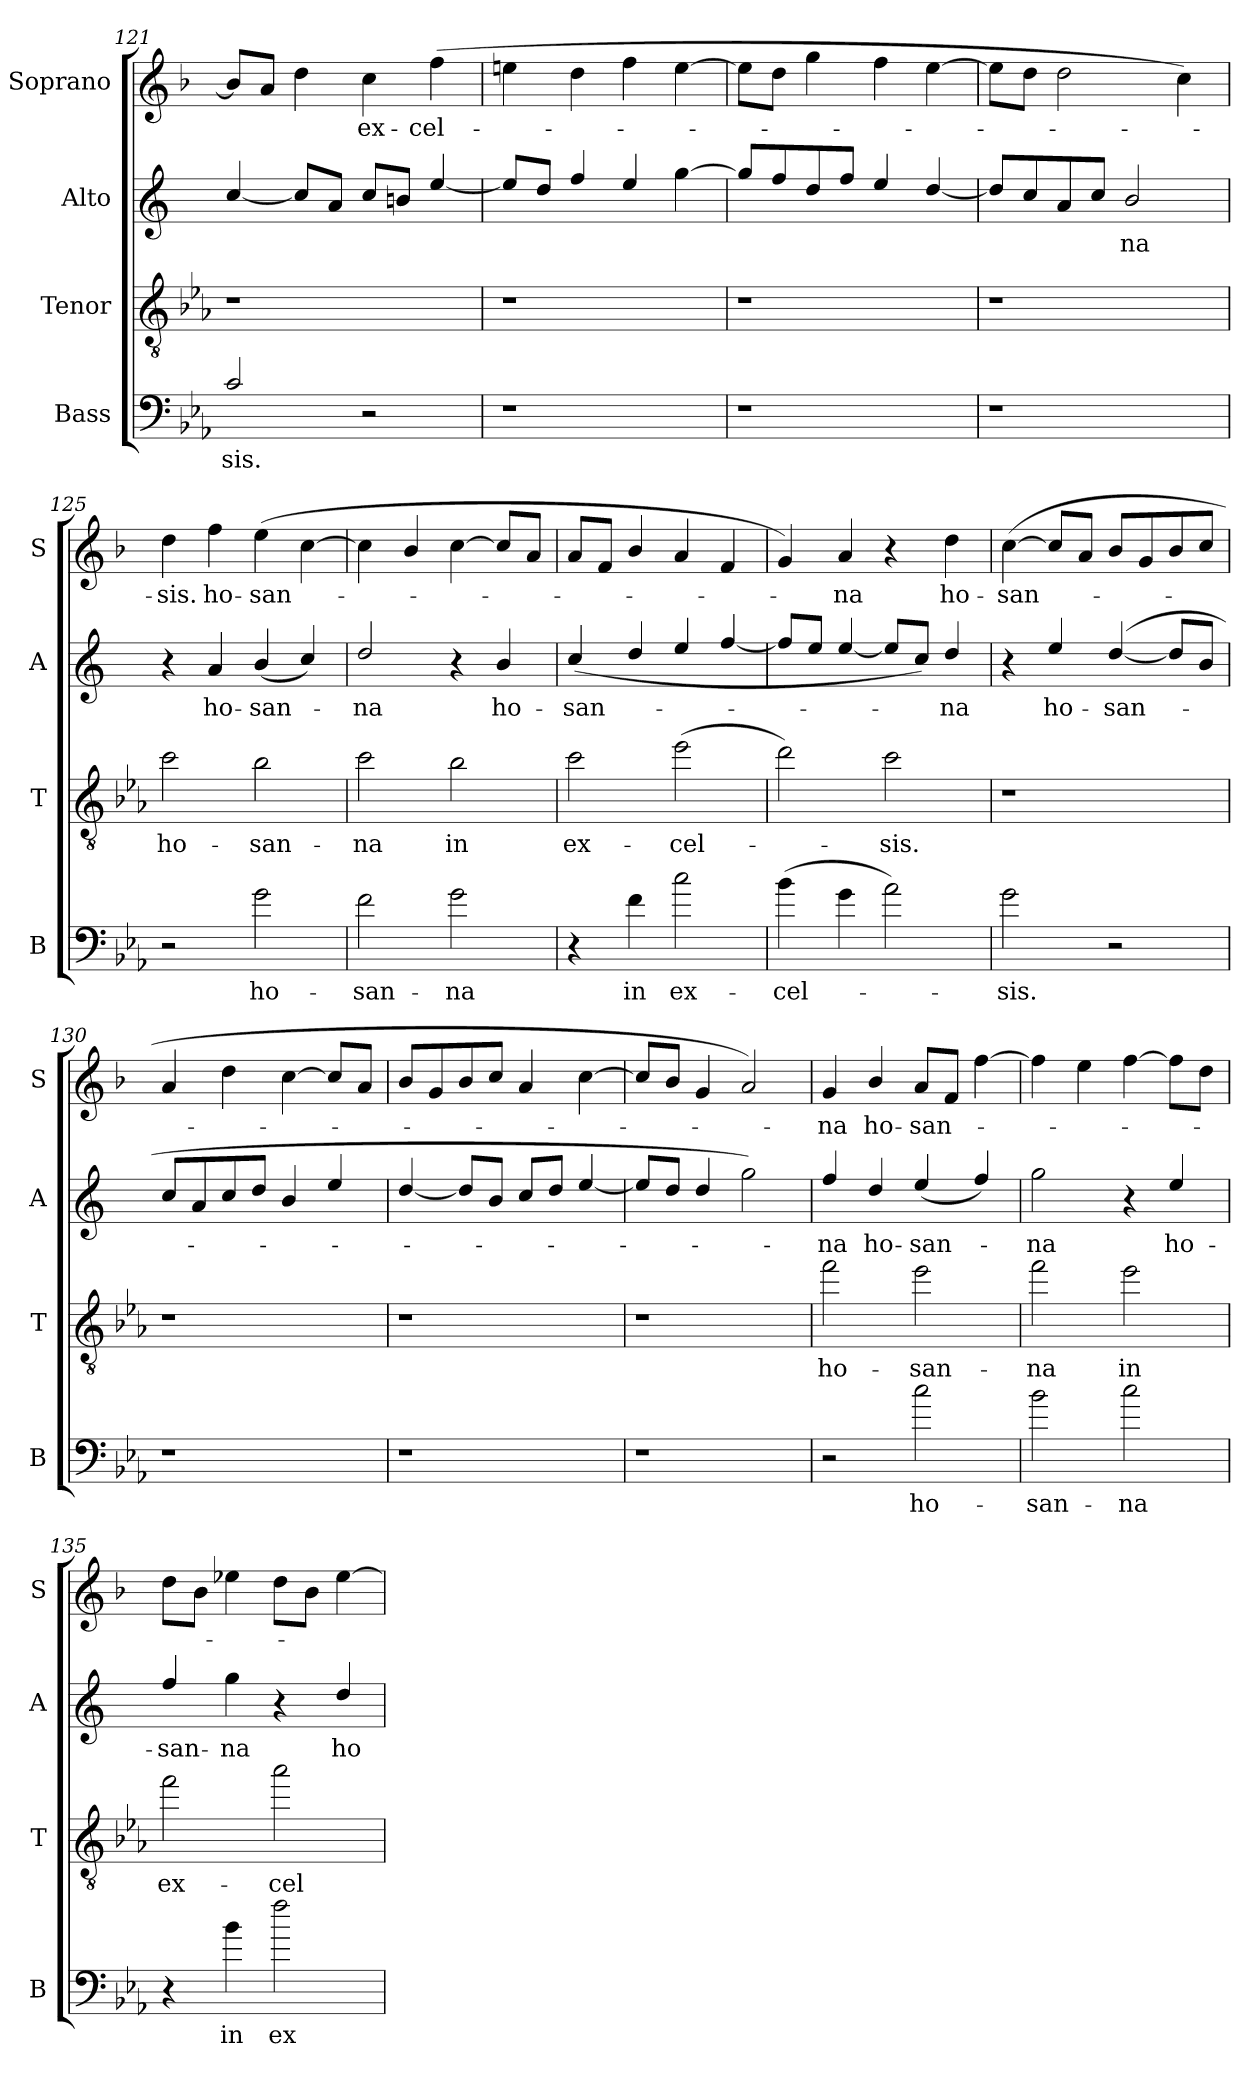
**kern	**text	**kern	**text	**kern	**text	**kern	**text
*part4	*part4	*part3	*part3	*part2	*part2	*part1	*part1
*staff4	*staff4	*staff3	*staff3	*staff2	*staff2	*staff1	*staff1
*I"Bass	*	*I"Tenor	*	*I"Alto	*	*I"Soprano	*
*I'B	*	*I'T	*	*I'A	*	*I'S	*
!!LO:LB:g=z
*clefF4	*	*clefGv2	*	*clefG2	*	*clefG2	*
*ITrd12c21	*	*ITrd8c14	*	*ITrd5c9	*	*ITrd1c2	*
*k[b-e-a-]	*	*k[b-e-a-]	*	*k[b-e-a-]	*	*k[b-e-a-]	*
*c:	*	*c:	*	*c:	*	*c:	*
=121	=121	=121	=121	=121	=121	=121	=121
!	!LO:LY:b	!	!	!	!	!	!
2C/	-sis.	1r	.	[4e-/	.	8a-/L]	.
.	.	.	.	.	.	8g/J	.
.	.	.	.	8e-/L]	.	4cc\	.
.	.	.	.	8c/J	.	.	.
!	!	!	!	!	!	!	!LO:LY:b
2r	.	.	.	8e-/L	.	4b-\	ex-
.	.	.	.	8dn/J	.	.	.
!	!	!	!	!	!	!	!LO:LY:b
.	.	.	.	[4g/	.	(>4ee-\	-cel-
=122	=122	=122	=122	=122	=122	=122	=122
1r	.	1r	.	8g/L]	.	4ddni\	.
.	.	.	.	8f/J	.	.	.
.	.	.	.	4a-/	.	4cc\	.
.	.	.	.	4g/	.	4ee-\	.
.	.	.	.	[4b-\	.	[4dd\	.
=123	=123	=123	=123	=123	=123	=123	=123
1r	.	1r	.	8b-/L]	.	8dd\L]	.
.	.	.	.	8a-/	.	8cc\J	.
.	.	.	.	8f/	.	4ff\	.
.	.	.	.	8a-/J	.	.	.
.	.	.	.	4g/	.	4ee-\	.
.	.	.	.	[4f/	.	[4dd\	.
=124	=124	=124	=124	=124	=124	=124	=124
1r	.	1r	.	8f/L]	.	8dd\L]	.
.	.	.	.	8e-/	.	8cc\J	.
.	.	.	.	8c/	.	2cc\	.
.	.	.	.	8e-/J	.	.	.
!	!	!	!	!	!LO:LY:b	!	!
.	.	.	.	2d/	-na	.	.
.	.	.	.	.	.	4b-\)	.
=125	=125	=125	=125	=125	=125	=125	=125
!	!	!	!LO:LY:b	!	!	!	!LO:LY:b
2r	.	2c\	ho-	4r	.	4cc\	-sis.
!	!	!	!	!	!LO:LY:b	!	!LO:LY:b
.	.	.	.	4c/	ho-	4ee-\	ho-
!	!LO:LY:b	!	!LO:LY:b	!	!LO:LY:b	!	!LO:LY:b
2G\	ho-	2B-\	-san-	(<4d/	-san-	(>4dd\	-san-
.	.	.	.	4e-/)	.	[4b-\	.
=126	=126	=126	=126	=126	=126	=126	=126
!	!LO:LY:b	!	!LO:LY:b	!	!LO:LY:b	!	!
2F\	-san-	2c\	-na	2f/	-na	4b-\]	.
.	.	.	.	.	.	4a-/	.
!	!LO:LY:b	!	!LO:LY:b	!	!	!	!
2G\	-na	2B-\	in	4r	.	[4b-\	.
!	!	!	!	!	!LO:LY:b	!	!
.	.	.	.	4d/	ho-	8b-/L]	.
.	.	.	.	.	.	8g/J	.
=127	=127	=127	=127	=127	=127	=127	=127
!	!	!	!LO:LY:b	!	!LO:LY:b	!	!
4r	.	2c\	ex-	(<4e-/	-san-	8g/L	.
.	.	.	.	.	.	8e-/J	.
!	!LO:LY:b	!	!	!	!	!	!
4F\	in	.	.	4f/	.	4a-/	.
!	!LO:LY:b	!	!LO:LY:b	!	!	!	!
2c\	ex-	(>2e-\	-cel-	4g/	.	4g/	.
.	.	.	.	[4a-/	.	4e-/	.
=128	=128	=128	=128	=128	=128	=128	=128
!	!LO:LY:b	!	!	!	!	!	!
(>4B-\	-cel-	2d\)	.	8a-/L]	.	4f/)	.
.	.	.	.	8g/J	.	.	.
!	!	!	!	!	!	!	!LO:LY:b
4G\	.	.	.	[4g/	.	4g/	-na
!	!	!	!LO:LY:b	!	!	!	!
2A-\)	.	2c\	-sis.	8g/L]	.	4r	.
.	.	.	.	8e-/J)	.	.	.
!	!	!	!	!	!LO:LY:b	!	!LO:LY:b
.	.	.	.	4f/	-na	4cc\	ho-
!!LO:PB:g=z
=129	=129	=129	=129	=129	=129	=129	=129
!	!LO:LY:b	!	!	!	!	!	!LO:LY:b
2G\	-sis.	1r	.	4r	.	(>[4b-\	-san-
!	!	!	!	!	!LO:LY:b	!	!
.	.	.	.	4g/	ho-	8b-/L]	.
.	.	.	.	.	.	8g/J	.
!	!	!	!	!	!LO:LY:b	!	!
2r	.	.	.	(>[4f/	-san-	8a-/L	.
.	.	.	.	.	.	8f/	.
.	.	.	.	8f/L]	.	8a-/	.
.	.	.	.	8d/J	.	8b-/J	.
=130	=130	=130	=130	=130	=130	=130	=130
1r	.	1r	.	8e-/L	.	4g/	.
.	.	.	.	8c/	.	.	.
.	.	.	.	8e-/	.	4cc\	.
.	.	.	.	8f/J	.	.	.
.	.	.	.	4d/	.	[4b-\	.
.	.	.	.	4g/	.	8b-/L]	.
.	.	.	.	.	.	8g/J	.
=131	=131	=131	=131	=131	=131	=131	=131
1r	.	1r	.	[4f/	.	8a-/L	.
.	.	.	.	.	.	8f/	.
.	.	.	.	8f/L]	.	8a-/	.
.	.	.	.	8d/J	.	8b-/J	.
.	.	.	.	8e-/L	.	4g/	.
.	.	.	.	8f/J	.	.	.
.	.	.	.	[4g/	.	[4b-\	.
=132	=132	=132	=132	=132	=132	=132	=132
1r	.	1r	.	8g/L]	.	8b-/L]	.
.	.	.	.	8f/J	.	8a-/J	.
.	.	.	.	4f/	.	4f/	.
.	.	.	.	2b-\)	.	2g/)	.
=133	=133	=133	=133	=133	=133	=133	=133
!	!	!	!LO:LY:b	!	!LO:LY:b	!	!LO:LY:b
2r	.	2f\	ho-	4a-/	-na	4f/	-na
!	!	!	!	!	!LO:LY:b	!	!LO:LY:b
.	.	.	.	4f/	ho-	4a-/	ho-
!	!LO:LY:b	!	!LO:LY:b	!	!LO:LY:b	!	!LO:LY:b
2c\	ho-	2e-\	-san-	(<4g/	-san-	8g/L	-san-
.	.	.	.	.	.	8e-/J	.
.	.	.	.	4a-/)	.	[4ee-\	.
=134	=134	=134	=134	=134	=134	=134	=134
!	!LO:LY:b	!	!LO:LY:b	!	!LO:LY:b	!	!
2B-\	-san-	2f\	-na	2b-\	-na	4ee-\]	.
.	.	.	.	.	.	4dd\	.
!	!LO:LY:b	!	!LO:LY:b	!	!	!	!
2c\	-na	2e-\	in	4r	.	[4ee-\	.
!	!	!	!	!	!LO:LY:b	!	!
.	.	.	.	4g/	ho-	8ee-\L]	.
.	.	.	.	.	.	8cc\J	.
=135	=135	=135	=135	=135	=135	=135	=135
!	!	!	!LO:LY:b	!	!LO:LY:b	!	!
4r	.	2f\	ex-	4a-/	-san-	8cc\L	.
.	.	.	.	.	.	8a-\J	.
!	!LO:LY:b	!	!	!	!LO:LY:b	!	!
4B-\	in	.	.	4b-\	-na	4dd-X\	.
!	!LO:LY:b	!	!LO:LY:b	!	!	!	!
2f\	ex-	2a-\	-cel-	4r	.	8cc\L	.
.	.	.	.	.	.	8a-\J	.
!	!	!	!	!	!LO:LY:b	!	!
.	.	.	.	4f/	ho-	[4dd-\	.
=	=	=	=	=	=	=	=
*-	*-	*-	*-	*-	*-	*-	*-
